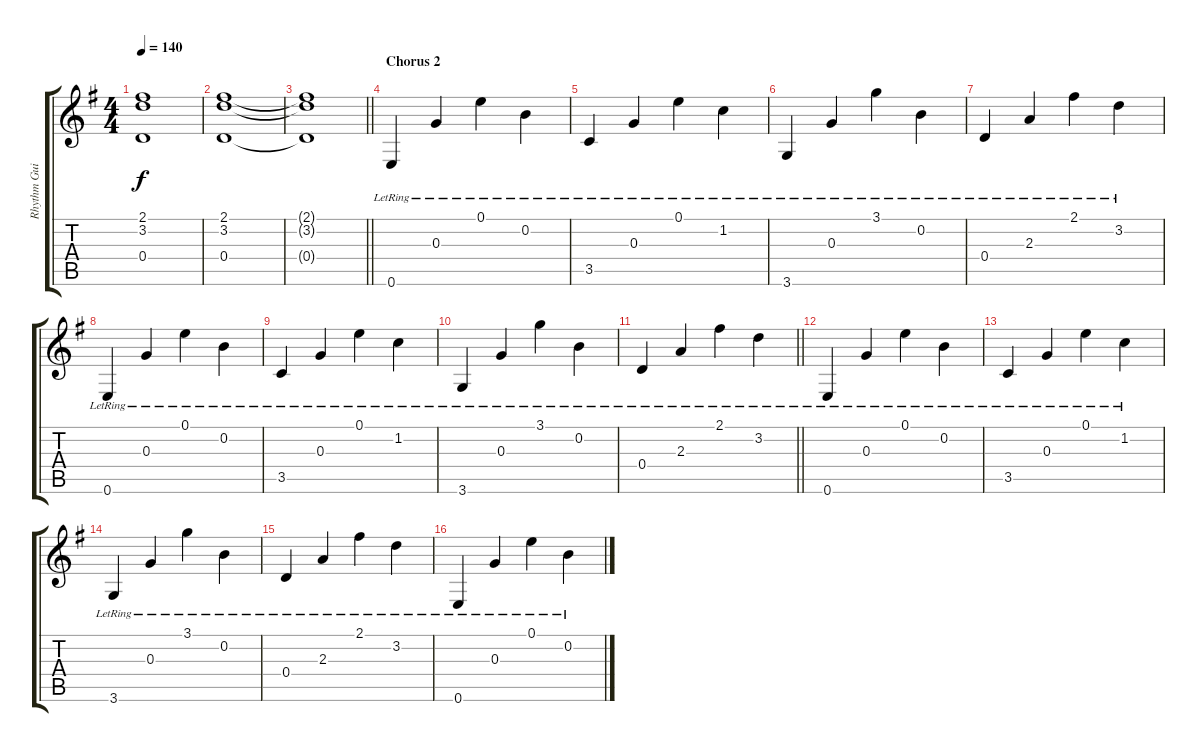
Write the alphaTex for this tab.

\track ("Rhythm Guitar 3: Axel Rudi Pell" "Rhythm Gui") {instrument electricguitarclean}
\staff {score tabs}
\tuning (E4 B3 G3 D3 A2 E2) {hide}
\ts (4 4)
\tempo 140
\clef g2
\ks eminor
(2.1{t} 3.2{t} 0.4{t}).1{dy f} |
(2.1 3.2 0.4).1 |
\barLineRight lightlight
(2.1{t} 3.2{t} 0.4{t}).1 |
\section ("" "Chorus 2")
0.6{lr}.4 0.3{lr}.4 0.1{lr}.4 0.2{lr}.4 |
3.5{lr}.4 0.3{lr}.4 0.1{lr}.4 1.2{lr}.4 |
3.6{lr}.4 0.3{lr}.4 3.1{lr}.4 0.2{lr}.4 |
0.4{lr}.4 2.3{lr}.4 2.1{lr}.4 3.2{lr}.4 |
0.6{lr}.4 0.3{lr}.4 0.1{lr}.4 0.2{lr}.4 |
3.5{lr}.4 0.3{lr}.4 0.1{lr}.4 1.2{lr}.4 |
3.6{lr}.4 0.3{lr}.4 3.1{lr}.4 0.2{lr}.4 |
\barLineRight lightlight
0.4{lr}.4 2.3{lr}.4 2.1{lr}.4 3.2{lr}.4 |
0.6{lr}.4 0.3{lr}.4 0.1{lr}.4 0.2{lr}.4 |
3.5{lr}.4 0.3{lr}.4 0.1{lr}.4 1.2{lr}.4 |
3.6{lr}.4 0.3{lr}.4 3.1{lr}.4 0.2{lr}.4 |
0.4{lr}.4 2.3{lr}.4 2.1{lr}.4 3.2{lr}.4 |
0.6{lr}.4 0.3{lr}.4 0.1{lr}.4 0.2{lr}.4
